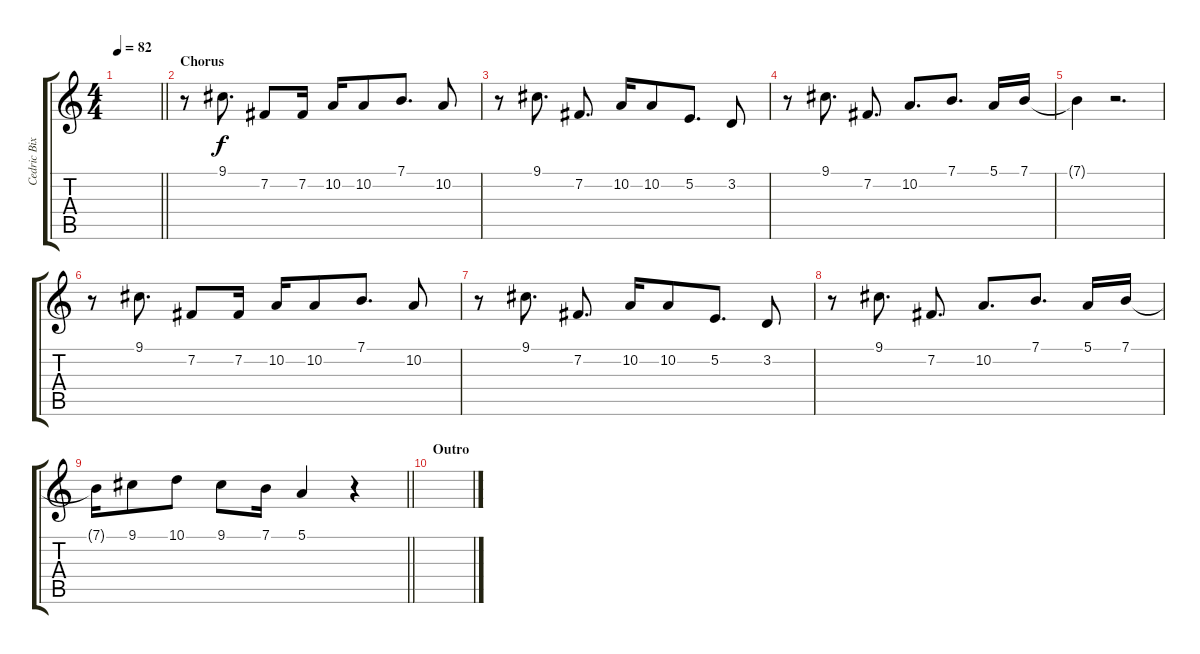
\track ("Cedric Bixler-Zavala - Vocals" "Cedric Bix") {instrument altosax}
\staff {score tabs}
\tuning (E4 B3 G3 D3 A2 E2) {hide}
\ts (4 4)
\tempo 82
\clef g2
\barLineRight lightlight
\ks c
|
\section ("" "Chorus")
r.8 9.1.8{d} 7.2.8 7.2.16 10.2.16 10.2.8 7.1.8{d} 10.2.8 |
r.8 9.1.8{d} 7.2.8{d} 10.2.16 10.2.8 5.2.8{d} 3.2.8 |
r.8 9.1.8{d} 7.2.8{d} 10.2.8{d} 7.1.8{d} 5.1.16 7.1.16 |
7.1{t}.4 r.2{d} |
r.8 9.1.8{d} 7.2.8 7.2.16 10.2.16 10.2.8 7.1.8{d} 10.2.8 |
r.8 9.1.8{d} 7.2.8{d} 10.2.16 10.2.8 5.2.8{d} 3.2.8 |
r.8 9.1.8{d} 7.2.8{d} 10.2.8{d} 7.1.8{d} 5.1.16 7.1.16 |
\barLineRight lightlight
7.1{t}.16 9.1.8 10.1.8 9.1.8 7.1.16 5.1.4 r.4 |
\section ("" "Outro")
